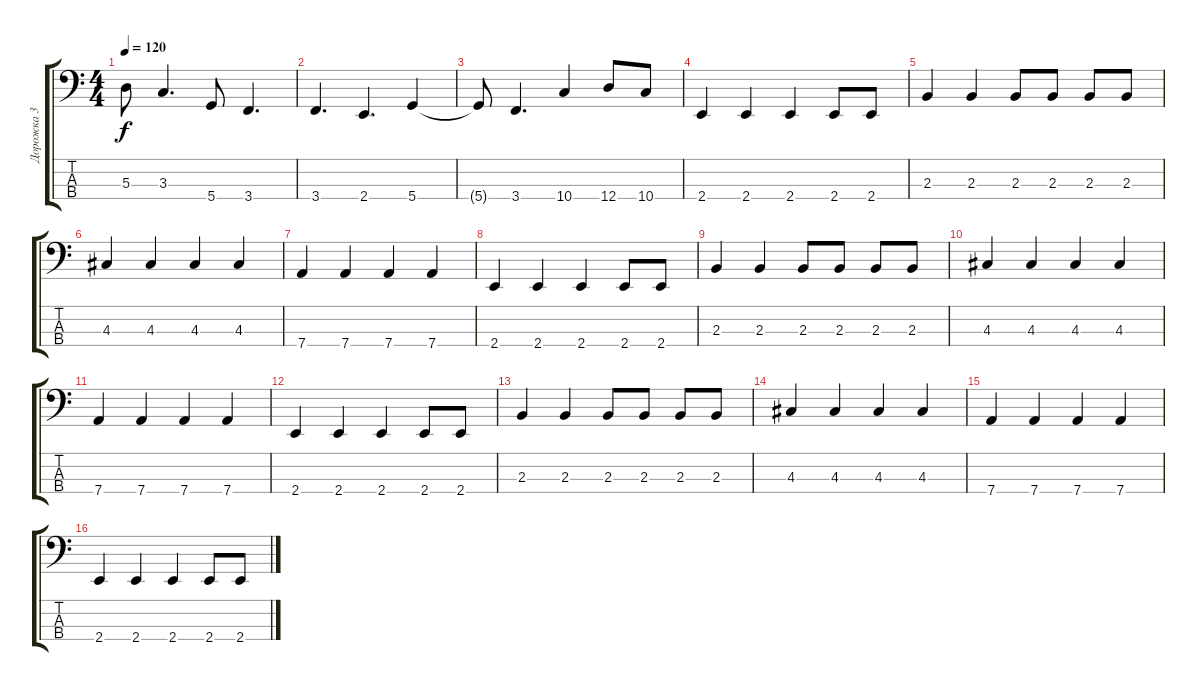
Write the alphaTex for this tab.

\track ("Дорожка 3" "Дорожка 3") {instrument electricbassfinger}
\staff {score tabs}
\tuning (G2 D2 A1 D1) {hide}
\ts (4 4)
\tempo 120
\clef f4
\ks c
5.3.8{dy f} 3.3.4{d} 5.4.8 3.4.4{d} |
3.4.4{d} 2.4.4{d} 5.4.4 |
5.4{t}.8 3.4.4{d} 10.4.4 12.4.8 10.4.8 |
2.4.4 2.4.4 2.4.4 2.4.8 2.4.8 |
2.3.4 2.3.4 2.3.8 2.3.8 2.3.8 2.3.8 |
4.3.4 4.3.4 4.3.4 4.3.4 |
7.4.4 7.4.4 7.4.4 7.4.4 |
2.4.4 2.4.4 2.4.4 2.4.8 2.4.8 |
2.3.4 2.3.4 2.3.8 2.3.8 2.3.8 2.3.8 |
4.3.4 4.3.4 4.3.4 4.3.4 |
7.4.4 7.4.4 7.4.4 7.4.4 |
2.4.4 2.4.4 2.4.4 2.4.8 2.4.8 |
2.3.4 2.3.4 2.3.8 2.3.8 2.3.8 2.3.8 |
4.3.4 4.3.4 4.3.4 4.3.4 |
7.4.4 7.4.4 7.4.4 7.4.4 |
2.4.4 2.4.4 2.4.4 2.4.8 2.4.8
